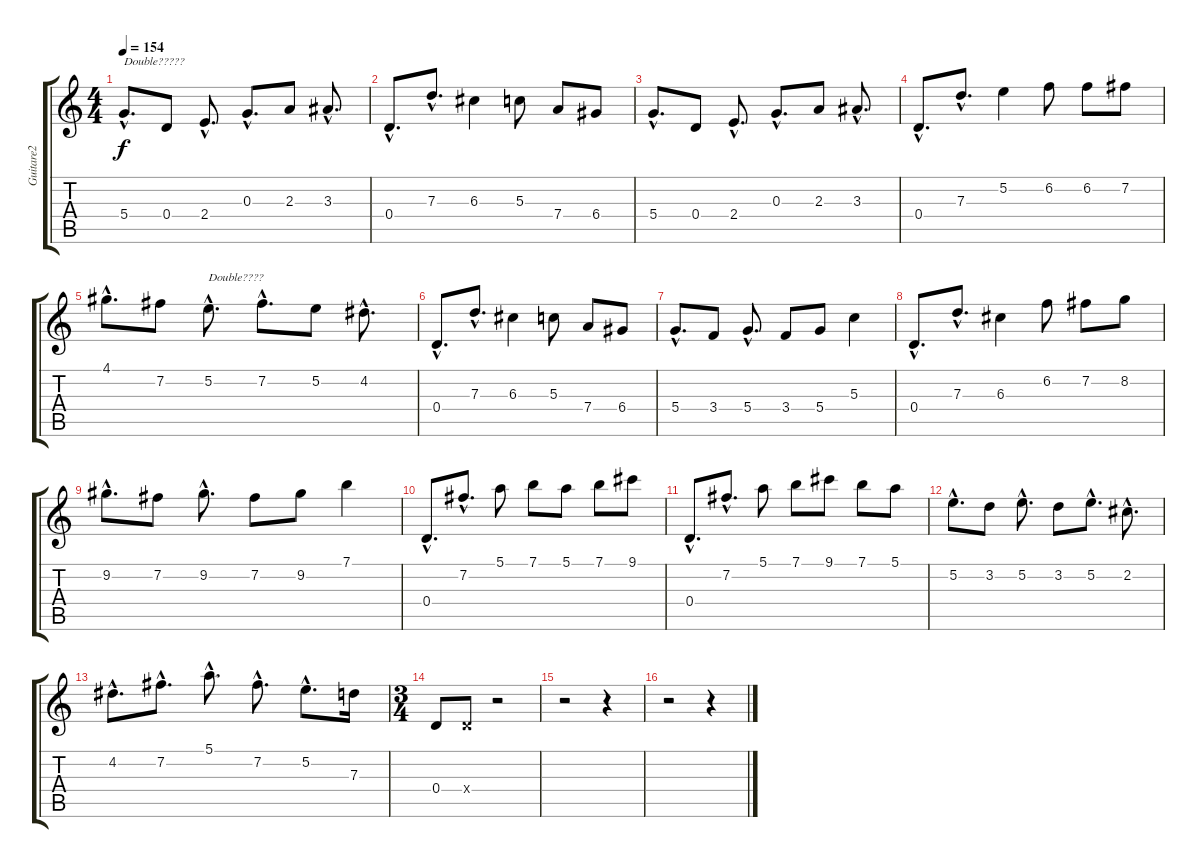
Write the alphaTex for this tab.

\track ("Guitare2" "Guitare2") {instrument overdrivenguitar}
\staff {score tabs}
\tuning (E4 B3 G3 D3 A2 E2) {hide}
\ts (4 4)
\tempo 154
\clef g2
\ks c
5.4{hac}.8{d txt "Double?????" dy f} 0.4.8 2.4{hac}.8{d} 0.3{hac}.8{d} 2.3.8 3.3{hac}.8{d} |
0.4{hac}.8{d volume 0} 7.3{hac}.8{d} 6.3.4 5.3.8 7.4.8 6.4.8 |
5.4{hac}.8{d} 0.4.8 2.4{hac}.8{d} 0.3{hac}.8{d} 2.3.8 3.3{hac}.8{d} |
0.4{hac}.8{d volume 0} 7.3{hac}.8{d} 5.2.4 6.2.8 6.2.8 7.2.8 |
4.1{hac}.8{d} 7.2.8 5.2{hac}.8{d txt "Double????"} 7.2{hac}.8{d} 5.2.8 4.2{hac}.8{d} |
0.4{hac}.8{d volume 0} 7.3{hac}.8{d} 6.3.4 5.3.8 7.4.8 6.4.8 |
5.4{hac}.8{d} 3.4.8 5.4{hac}.8{d} 3.4.8 5.4.8 5.3.4 |
0.4{hac}.8{d volume 0} 7.3{hac}.8{d} 6.3.4 6.2.8 7.2.8 8.2.8 |
9.2{hac}.8{d} 7.2.8 9.2{hac}.8{d} 7.2.8 9.2.8 7.1.4 |
0.4{hac}.8{d volume 0} 7.2{hac}.8{d} 5.1.8 7.1.8 5.1.8 7.1.8 9.1.8 |
0.4{hac}.8{d} 7.2{hac}.8{d} 5.1.8 7.1.8 9.1.8 7.1.8 5.1.8 |
5.2{hac}.8{d volume 0} 3.2.8 5.2{hac}.8{d} 3.2.8 5.2{hac}.8{d} 2.2{hac}.8{d} |
4.2{hac}.8{d} 7.2{hac}.8{d} 5.1{hac}.8{d} 7.2{hac}.8{d} 5.2{hac}.8{d} 7.3.16 |
\ts (3 4)
0.4.8{volume 0} 0.4{x}.8 r.2 |
r.2 r.4 |
r.2 r.4
